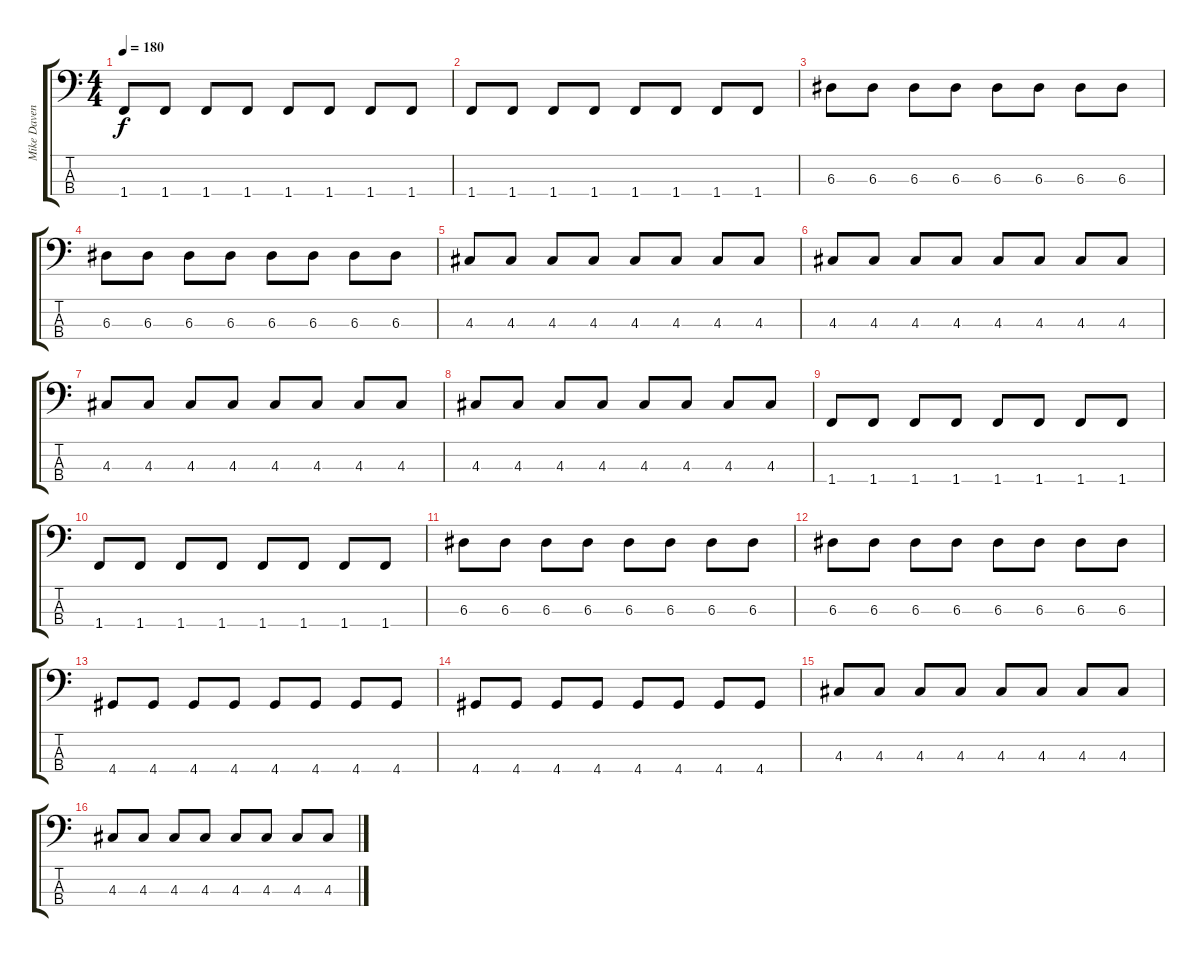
\track ("Mike Davenport (Bass)" "Mike Daven") {instrument electricbasspick}
\staff {score tabs}
\tuning (G2 D2 A1 E1) {hide}
\ts (4 4)
\tempo 180
\clef f4
\ks c
1.4.8{dy f} 1.4.8 1.4.8 1.4.8 1.4.8 1.4.8 1.4.8 1.4.8 |
1.4.8 1.4.8 1.4.8 1.4.8 1.4.8 1.4.8 1.4.8 1.4.8 |
6.3.8 6.3.8 6.3.8 6.3.8 6.3.8 6.3.8 6.3.8 6.3.8 |
6.3.8 6.3.8 6.3.8 6.3.8 6.3.8 6.3.8 6.3.8 6.3.8 |
4.3.8 4.3.8 4.3.8 4.3.8 4.3.8 4.3.8 4.3.8 4.3.8 |
4.3.8 4.3.8 4.3.8 4.3.8 4.3.8 4.3.8 4.3.8 4.3.8 |
4.3.8 4.3.8 4.3.8 4.3.8 4.3.8 4.3.8 4.3.8 4.3.8 |
4.3.8 4.3.8 4.3.8 4.3.8 4.3.8 4.3.8 4.3.8 4.3.8 |
1.4.8 1.4.8 1.4.8 1.4.8 1.4.8 1.4.8 1.4.8 1.4.8 |
1.4.8 1.4.8 1.4.8 1.4.8 1.4.8 1.4.8 1.4.8 1.4.8 |
6.3.8 6.3.8 6.3.8 6.3.8 6.3.8 6.3.8 6.3.8 6.3.8 |
6.3.8 6.3.8 6.3.8 6.3.8 6.3.8 6.3.8 6.3.8 6.3.8 |
4.4.8 4.4.8 4.4.8 4.4.8 4.4.8 4.4.8 4.4.8 4.4.8 |
4.4.8 4.4.8 4.4.8 4.4.8 4.4.8 4.4.8 4.4.8 4.4.8 |
4.3.8 4.3.8 4.3.8 4.3.8 4.3.8 4.3.8 4.3.8 4.3.8 |
4.3.8 4.3.8 4.3.8 4.3.8 4.3.8 4.3.8 4.3.8 4.3.8
